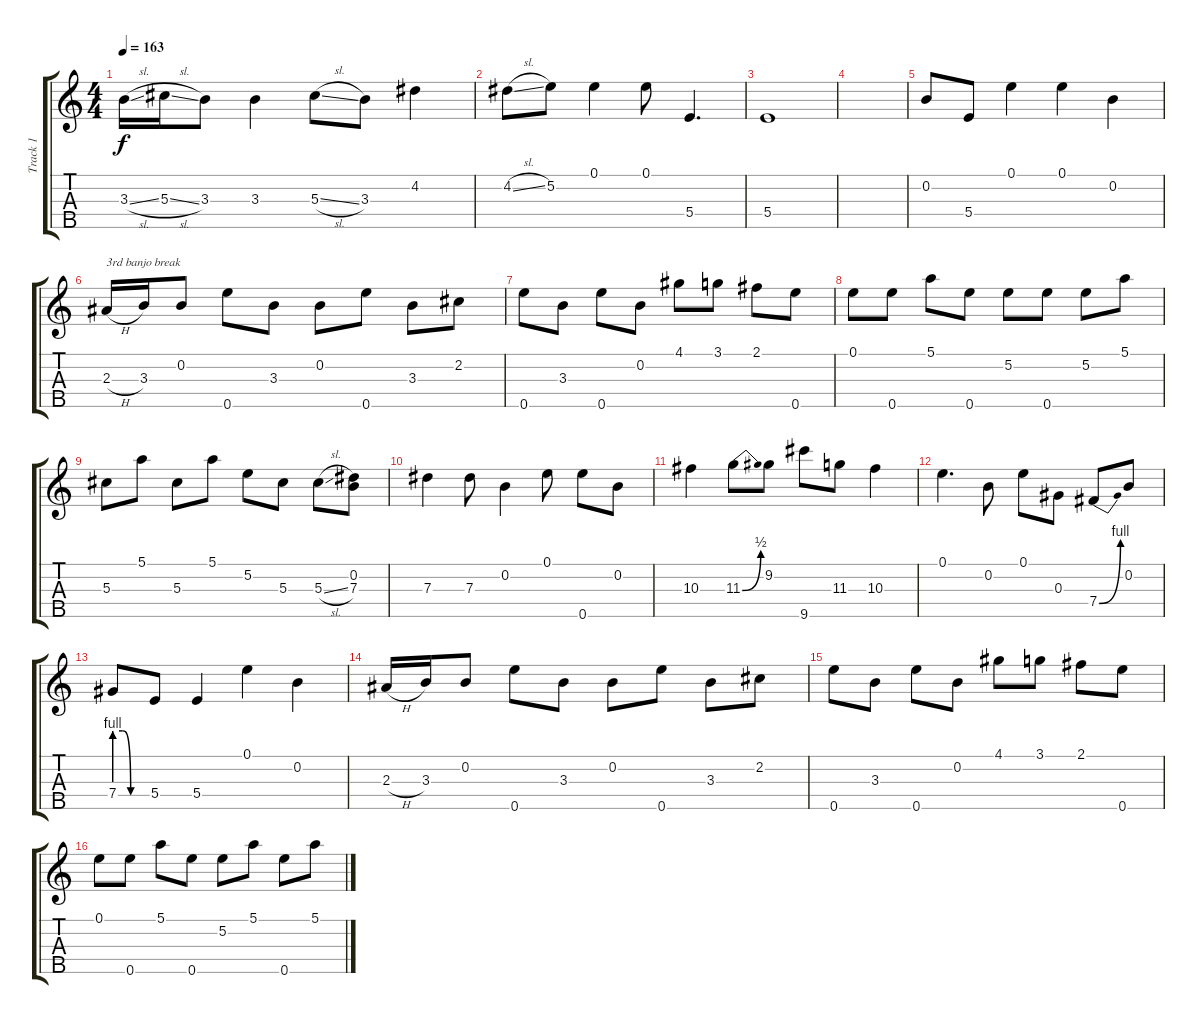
\track ("Track 1" "Track 1") {instrument acousticguitarsteel}
\staff {score tabs}
\tuning (E4 B3 Ab3 B2 E4) {hide}
\ts (4 4)
\tempo 163
\clef g2
\ks c
3.3{sl}.16{dy f} 5.3{sl}.16 3.3.8 3.3.4 5.3{sl}.8 3.3.8 4.2.4 |
4.2{sl}.8 5.2.8 0.1.4 0.1.8 5.4.4{d} |
5.4.1 |
|
0.2.8 5.4.8 0.1.4 0.1.4 0.2.4 |
2.3{h}.16{txt "3rd banjo break"} 3.3.16 0.2.8 0.5.8 3.3.8 0.2.8 0.5.8 3.3.8 2.2.8 |
0.5.8 3.3.8 0.5.8 0.2.8 4.1.8 3.1.8 2.1.8 0.5.8 |
0.1.8 0.5.8 5.1.8 0.5.8 5.2.8 0.5.8 5.2.8 5.1.8 |
5.3.8 5.1.8 5.3.8 5.1.8 5.2.8 5.3.8 5.3{sl}.8 (0.2 7.3).8 |
7.3.4 7.3.8 0.2.4 0.1.8 0.5.8 0.2.8 |
10.3.4 11.3{be (bend 0 0 60 2)}.8 9.2.8 9.5.8 11.3.8 10.3.4 |
0.1.4{d} 0.2.8 0.1.8 0.3.8 7.4{be (bend 0 0 60 4)}.8 0.2.8 |
7.4{be (custom 0 4 15 4 30 0 60 0)}.8 5.4.8 5.4.4 0.1.4 0.2.4 |
2.3{h}.16 3.3.16 0.2.8 0.5.8 3.3.8 0.2.8 0.5.8 3.3.8 2.2.8 |
0.5.8 3.3.8 0.5.8 0.2.8 4.1.8 3.1.8 2.1.8 0.5.8 |
0.1.8 0.5.8 5.1.8 0.5.8 5.2.8 5.1.8 0.5.8 5.1.8
